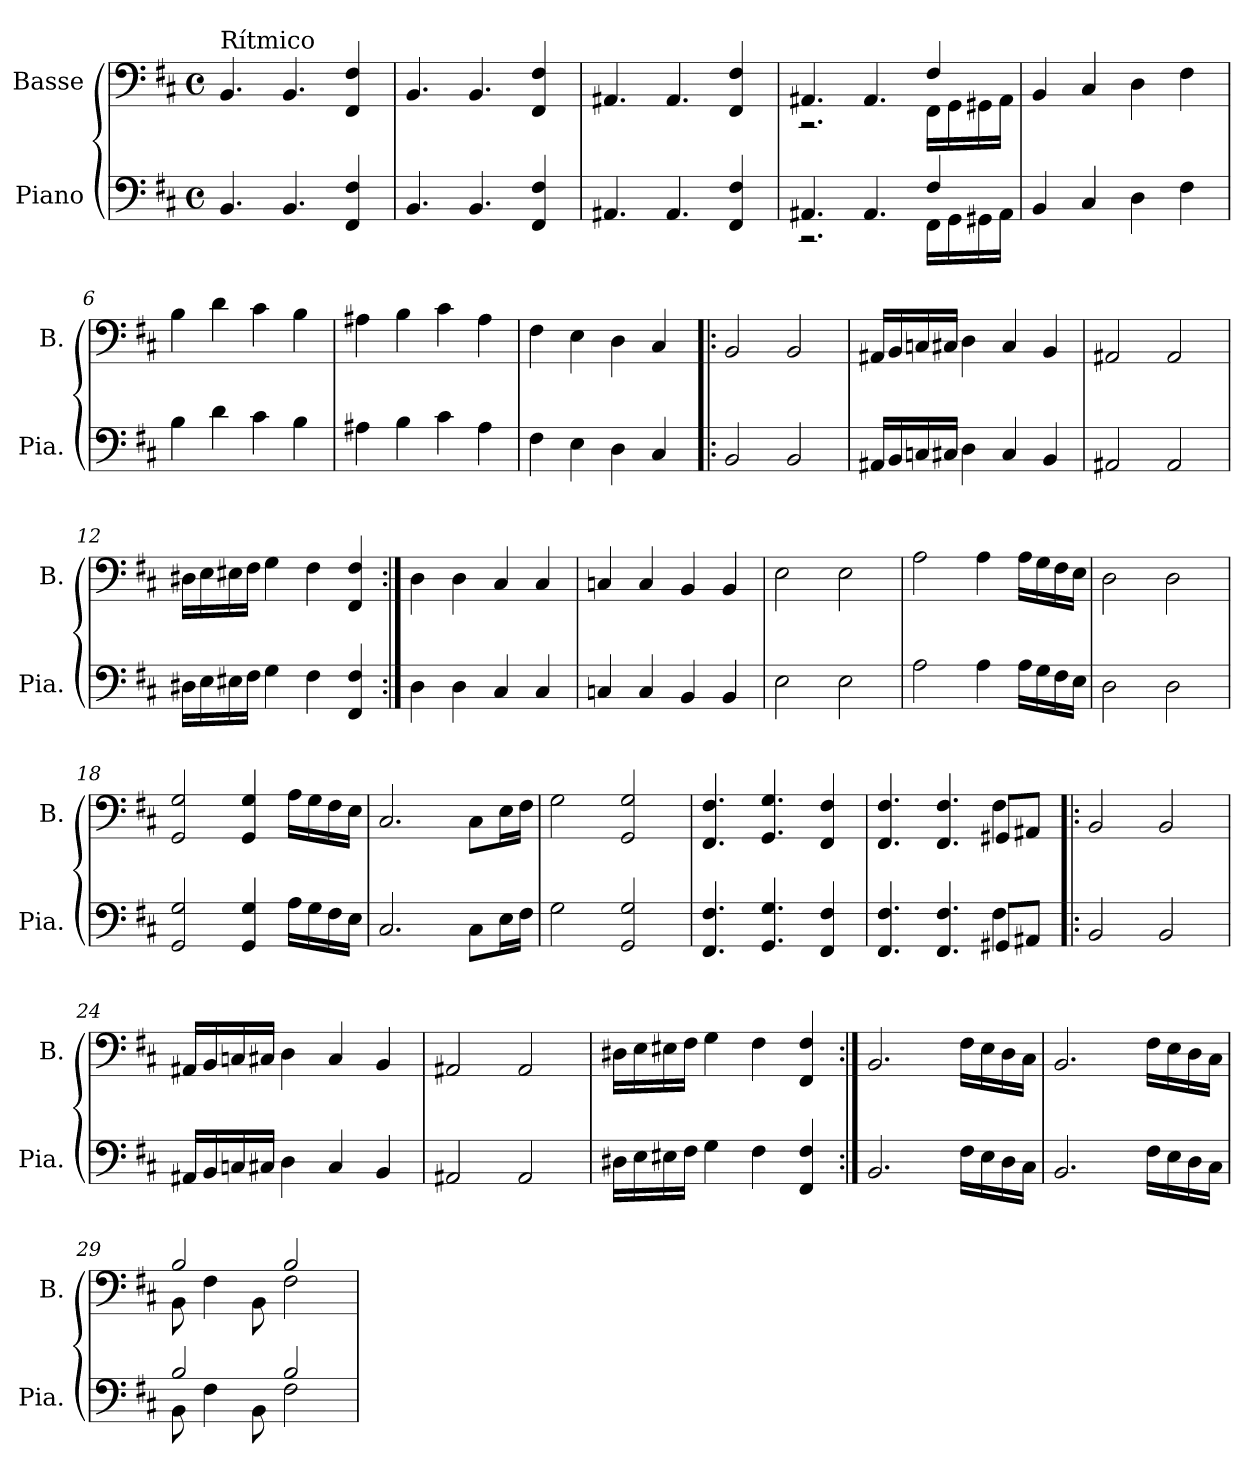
**kern	**kern
*part2	*part1
*staff2	*staff1
*I"Piano	*I"Basse
*I'Pia.	*I'B.
*clefF4	*clefF4
*k[f#c#]	*k[f#c#]
*M4/4	*M4/4
*met(c)	*met(c)
*MM120	*MM120
=1	=1
!	!LO:TX:a:t=Rítmico
4.BB/	4.BB/
4.BB/	4.BB/
4FF#/ 4F#/	4FF#/ 4F#/
=2	=2
4.BB/	4.BB/
4.BB/	4.BB/
4FF#/ 4F#/	4FF#/ 4F#/
=3	=3
4.AA#X/	4.AA#X/
4.AA#/	4.AA#/
4FF#/ 4F#/	4FF#/ 4F#/
!!LO:LB:g=z
=4	=4
*^	*^
4.AA#X/	2.r	4.AA#X/	2.r
4.AA#/	.	4.AA#/	.
4F#/	16FF#\LL	4F#/	16FF#\LL
.	16GG\	.	16GG\
.	16GG#X\	.	16GG#X\
.	16AA#\JJ	.	16AA#\JJ
*v	*v	*	*
*	*v	*v
=5	=5
4BB/	4BB/
4C#/	4C#/
4D\	4D\
4F#\	4F#\
=6	=6
4B\	4B\
4d\	4d\
4c#\	4c#\
4B\	4B\
=7	=7
4A#X\	4A#X\
4B\	4B\
4c#\	4c#\
4A#\	4A#\
!!LO:LB:g=z
=8	=8
4F#\	4F#\
4E\	4E\
4D\	4D\
4C#/	4C#/
=9!|:	=9!|:
2BB/	2BB/
2BB/	2BB/
=10	=10
16AA#X/LL	16AA#X/LL
16BB/	16BB/
16Cn/	16Cn/
16C#X/JJ	16C#X/JJ
4D\	4D\
4C#/	4C#/
4BB/	4BB/
=11	=11
2AA#X/	2AA#X/
2AA#/	2AA#/
=12	=12
16D#X\LL	16D#X\LL
16E\	16E\
16E#X\	16E#X\
16F#\JJ	16F#\JJ
4G\	4G\
4F#\	4F#\
4FF#/ 4F#/	4FF#/ 4F#/
!!LO:LB:g=z
=13:|!	=13:|!
4D\	4D\
4D\	4D\
4C#/	4C#/
4C#/	4C#/
=14	=14
4Cn/	4Cn/
4C/	4C/
4BB/	4BB/
4BB/	4BB/
=15	=15
2E\	2E\
2E\	2E\
=16	=16
2A\	2A\
4A\	4A\
16A\LL	16A\LL
16G\	16G\
16F#\	16F#\
16E\JJ	16E\JJ
=17	=17
2D\	2D\
2D\	2D\
=18	=18
2GG/ 2G/	2GG/ 2G/
4GG/ 4G/	4GG/ 4G/
16A\LL	16A\LL
16G\	16G\
16F#\	16F#\
16E\JJ	16E\JJ
=19	=19
2.C#/	2.C#/
8C#\L	8C#\L
16E\L	16E\L
16F#\JJ	16F#\JJ
=20	=20
2G\	2G\
2GG/ 2G/	2GG/ 2G/
=21	=21
4.FF#/ 4.F#/	4.FF#/ 4.F#/
4.GG/ 4.G/	4.GG/ 4.G/
4FF#/ 4F#/	4FF#/ 4F#/
!!LO:LB:g=z
=22	=22
*^	*^
4.FF#/ 4.F#/	4.rFyy	4.FF#/ 4.F#/	4.rFyy
4.FF#/ 4.F#/	4.rFyy	4.FF#/ 4.F#/	4.rFyy
8GG#X/L	4F#\	8GG#X/L	4F#\
8AA#X/J	.	8AA#X/J	.
*v	*v	*	*
*	*v	*v
=23!|:	=23!|:
2BB/	2BB/
2BB/	2BB/
=24	=24
16AA#X/LL	16AA#X/LL
16BB/	16BB/
16Cn/	16Cn/
16C#X/JJ	16C#X/JJ
4D\	4D\
4C#/	4C#/
4BB/	4BB/
=25	=25
2AA#X/	2AA#X/
2AA#/	2AA#/
=26	=26
16D#X\LL	16D#X\LL
16E\	16E\
16E#X\	16E#X\
16F#\JJ	16F#\JJ
4G\	4G\
4F#\	4F#\
4FF#/ 4F#/	4FF#/ 4F#/
!!LO:PB:g=z
=27:|!	=27:|!
2.BB/	2.BB/
16F#\LL	16F#\LL
16E\	16E\
16D\	16D\
16C#\JJ	16C#\JJ
=28	=28
2.BB/	2.BB/
16F#\LL	16F#\LL
16E\	16E\
16D\	16D\
16C#\JJ	16C#\JJ
=29	=29
*^	*^
2B/	8BB\	2B/	8BB\
.	4F#\	.	4F#\
.	8BB\	.	8BB\
2B/	2F#\	2B/	2F#\
*v	*v	*	*
*	*v	*v
=	=
*-	*-
